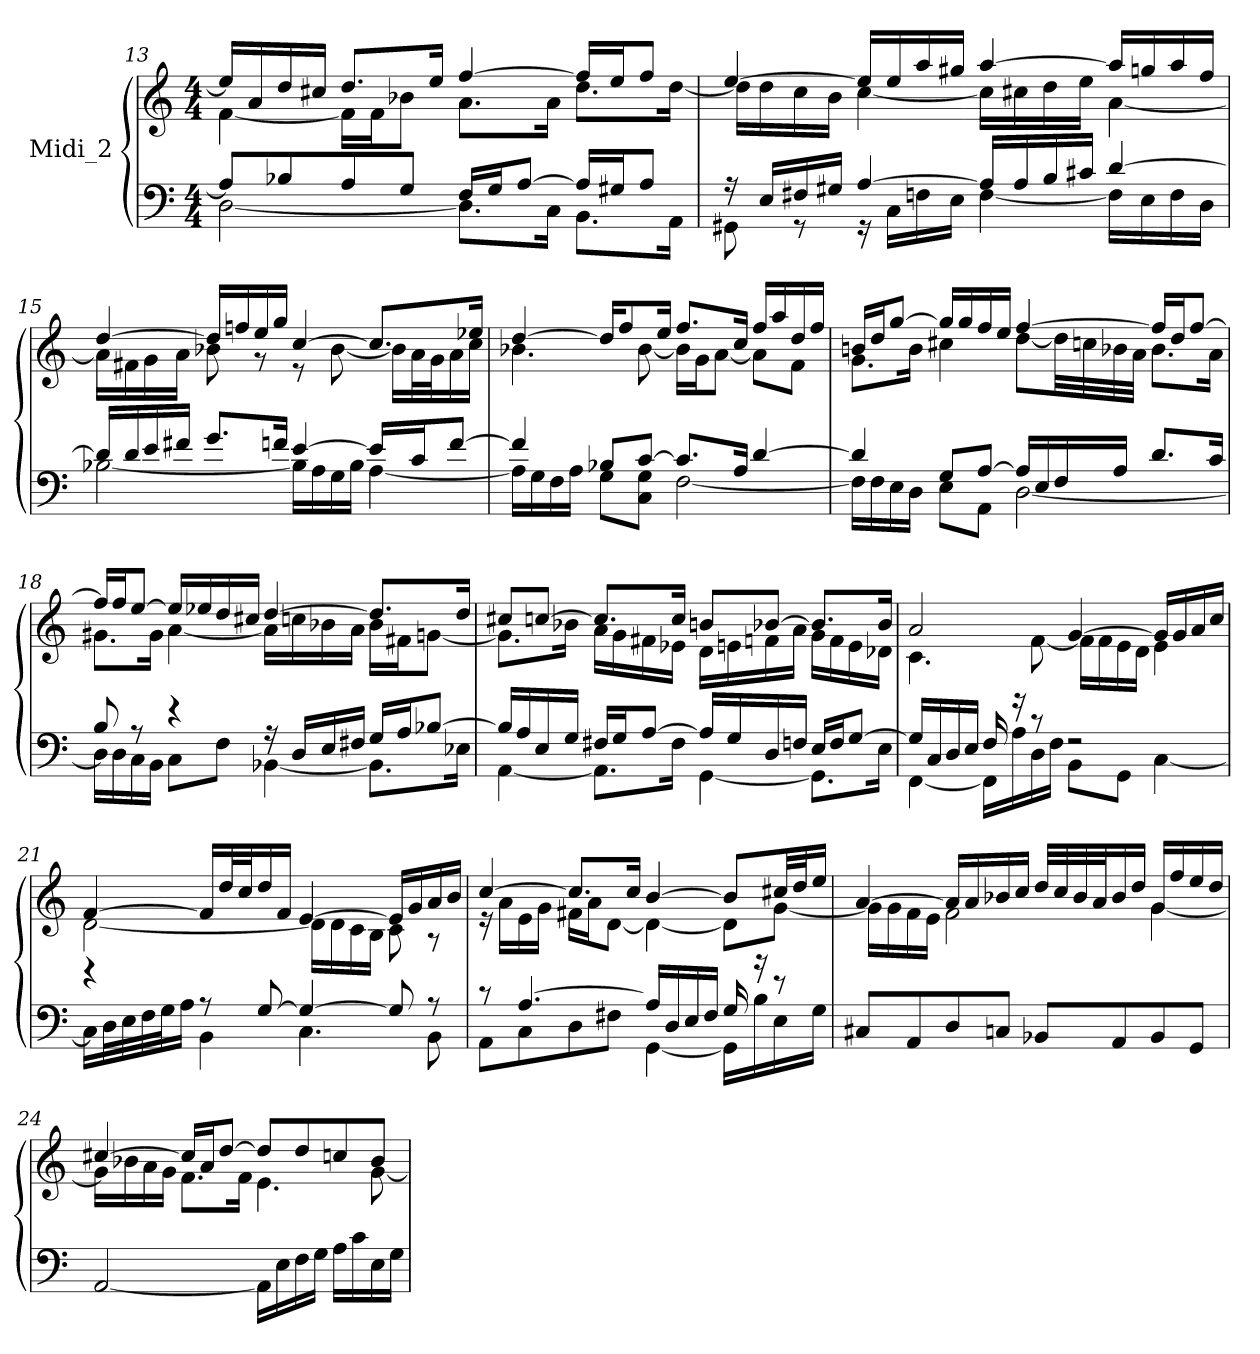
**kern	**kern
*part1	*part1
*staff2	*staff1
*I"Midi_2	*
*clefF4	*clefG2
*k[]	*k[]
*M4/4	*M4/4
=13	=13
*^	*^
8A/L]	[2D\	16ee/LL]	[4f\
.	.	16a/	.
8B-X/	.	16dd/	.
.	.	16cc#X/JJ	.
8A/	.	8.dd/L	16f\LL]
.	.	.	16f\J
8G/J	.	.	8b-X\J
.	.	16ee/Jk	.
16F/LL	8.D\L]	[4ff/	8.a\L
16G/J	.	.	.
[8A/J	.	.	.
.	16C\Jk	.	16a\Jk
16A/LL]	8.BB\L	16ff/LL]	8.dd\L
16G#X/J	.	16ee/J	.
8A/J	.	8ff/J	.
.	16AA\Jk	.	[16dd\Jk
=14	=14	=14	=14
16r	8GG#X\	[4ee/	16dd\LL]
16E/LL	.	.	16dd\
16F#X/	8r	.	16cc\
16G#X/JJ	.	.	16b\JJ
[4A/	16r	16ee/LL]	[4cc\
.	16C\LL	16ee/	.
.	16Fn\	16aa/	.
.	16E\JJ	16gg#X/JJ	.
16A/LL]	[4F\	[4aa/	16cc\LL]
16A/	.	.	16cc#X\
16B/	.	.	16dd\
16c#X/JJ	.	.	16ee\JJ
[4d/	16F\LL]	16aa/LL]	[4a\
.	16E\	16ggn/	.
.	16F\	16aa/	.
.	16D\JJ	16ff/JJ	.
!!LO:PB:g=z	!!
=15	=15	=15	=15
16d/LL]	[2B-X\	[4dd/	16a\LL]
16d/	.	.	16f#X\
16e/	.	.	16g\
16f#X/JJ	.	.	16a\JJ
8.g/L	.	16dd/LL]	8b-X\
.	.	16ffni/	.
.	.	16ee/	8r
16fn/Jk	.	16gg/JJ	.
[4e/	16B-\LL]	[4cc/	8r
.	16A\	.	.
.	16G\	.	[8b-\
.	16B-\JJ	.	.
16e/LL]	[4A\	8.cc/L]	16b-\LL]
16c/J	.	.	32a\L
.	.	.	32g\J
[8f/J	.	.	16a\
.	.	16ee-X/Jk	16cc\JJ
=16	=16	=16	=16
4f/]	16A\LL]	[4dd/	4.b-X\
.	16G\	.	.
.	16F\	.	.
.	16A\JJ	.	.
8B-X/L	8G\L	16dd/KL]	.
.	.	8ff/	.
[8c/J	8C\ 8G\J	.	[8b-\
.	.	16ee/Jk	.
8.c/L]	[2F\	8.ff/L	16b-\LL]
.	.	.	16g\J
.	.	.	[8a\J
16A/Jk	.	16cc/Jk	.
[4d/	.	16ff/LL	8a\L]
.	.	16aa/	.
.	.	16dd/	8f\J
.	.	16ff/JJ	.
!!LO:LB:g=z	!!
=17	=17	=17	=17
4d/]	16F\LL]	16bni/LL	8.g\L
.	16F\	16dd/J	.
.	16E\	[8gg/J	.
.	16D\JJ	.	16b\Jk
8G/L	8E\L	16gg/LL]	4cc#X\
.	.	16gg/	.
[8A/J	8AA\J	16ff/	.
.	.	16ee/JJ	.
16A/LL]	[2D\	[4ff/	[8dd\L
16E/	.	.	.
16F/	.	.	32dd\LL]
.	.	.	32ccn\
16A/JJ	.	.	32b-X\
.	.	.	32a\JJJ
8.d/L	.	16ff/LL]	8.b-\L
.	.	16dd/J	.
.	.	[8ff/J	.
16c/Jk	.	.	16a\Jk
!!LO:LB:g=z	!!
=18	=18	=18	=18
8B/	16D\LL]	16ff/LL]	8.g#X\L
.	16D\	16ff/J	.
8r	16C\	[8ee/J	.
.	16BB\JJ	.	16g#\Jk
4r	8C\L	16ee/LL]	[4a\
.	.	16ee-X/	.
.	8F\J	16dd/	.
.	.	16cc#X/JJ	.
16r	[4BB-X\	[4dd/	16a\LL]
16D/LL	.	.	16ccn\
16E/	.	.	16b-X\
16F#X/JJ	.	.	16a\JJ
16G/LL	8.BB-\L]	8.dd/L]	16b-\LL
16A/J	.	.	16f#X\J
[8B-X/J	.	.	[8gn\J
.	16E-X\Jk	16dd/Jk	.
=19	=19	=19	=19
16B-/LL]	[4AA\	8cc#X/L	8.g\L]
16A/	.	.	.
16E/	.	[8ccn/J	.
16G/JJ	.	.	16b-X\Jk
16F#X/LL	8.AA\L]	8.cc/L]	16a\LL
16G/J	.	.	16g\
[8A/J	.	.	16f#X\
.	16F#\Jk	16cc/Jk	16e-X\JJ
16A/LL]	[4GG\	8bni/L	16d\LL
16G/	.	.	16en\
16D/	.	[8b-X/J	16fn\
16Fn/JJ	.	.	16a\JJ
16E/LL	8.GG\L]	8.b-/L]	16g\LL
16F/J	.	.	16f\
[8G/J	.	.	16e\
.	16E\Jk	16b-/Jk	16d-X\JJ
!!LO:LB:g=z	!!
=20	=20	=20	=20
16G/LL]	[4FF\	2a/	4.c\
16C/	.	.	.
16D/	.	.	.
16E/JJ	.	.	.
16F/	16FF\LL]	.	.
16r	16A\	.	.
8r	16D\	.	[8f\
.	16F\JJ	.	.
2r	8BB\L	[4g/	16f\LL]
.	.	.	16f\
.	8GG\J	.	16e\
.	.	.	16d\JJ
.	[4C\	16g/LL]	4e\
.	.	16g/	.
.	.	16a/	.
.	.	16cc/JJ	.
=21	=21	=21	=21
4r	16C\LL]	[4f/	[2d\
.	32D\L	.	.
.	32E\	.	.
.	32F\	.	.
.	32G\J	.	.
.	16A\JJ	.	.
8r	4BB\	16f/LL]	.
.	.	32dd/L	.
.	.	32cc/J	.
[8G/	.	16dd/	.
.	.	16f/JJ	.
4G/_	4.C\	[4e/	16d\LL]
.	.	.	16d\
.	.	.	16c\
.	.	.	16B\JJ
8G/]	.	16e/LL]	8c\
.	.	16g/	.
8r	8BB\	16a/	8r
.	.	16b/JJ	.
=22	=22	=22	=22
8r	8AA\L	[4cc/	16r
.	.	.	16a\LL
[4.A/	8C\	.	16e\
.	.	.	16g\JJ
.	8D\	8.cc/L]	16f#X\LL
.	.	.	16a\J
.	8F#X\J	.	[8d\J
.	.	16cc/Jk	.
16A/LL]	[4GG\	[4b/	4d\_
16D/	.	.	.
16E/	.	.	.
16F#/JJ	.	.	.
16G/	16GG\LL]	8b/L]	8d\L]
16r	16B\	.	.
8r	16E\	32cc#X/LL	[8g\J
.	.	32dd/J	.
.	16G\JJ	16ee/JJ	.
!!LO:LB:g=z	!!
=23	=23	=23	=23
1ryy	8C#X/L	[4a/	16g\LL]
.	.	.	16g\
.	8AA/	.	16f\
.	.	.	16e\JJ
.	8D/	16a/LL]	2f\
.	.	16a/	.
.	8Cn/J	16b-X/	.
.	.	16cc/JJ	.
.	8BB-X/L	32dd/LLL	.
.	.	32cc/	.
.	.	32b-/	.
.	.	32a/J	.
.	8AA/	16b-/	.
.	.	16dd/JJ	.
.	8BB-/	16g/LL	[4g\
.	.	16ff/	.
.	8GG/J	16ee/	.
.	.	16dd/JJ	.
=24	=24	=24	=24
1ryy	[2AA/	[4cc#X/	16g\LL]
.	.	.	16b-X\
.	.	.	16a\
.	.	.	16g\JJ
.	.	16cc#/LL]	8.f\L
.	.	16a/J	.
.	.	[8dd/J	.
.	.	.	16f\Jk
.	16AA\LL]	8dd/L]	4.e\
.	16E\	.	.
.	16F\	8dd/	.
.	16G\JJ	.	.
.	16A\LL	8ccn/	.
.	16c\	.	.
.	16E\	8b-/J	[8g\
.	16G\JJ	.	.
*v	*v	*	*
*	*v	*v
=	=
*-	*-
